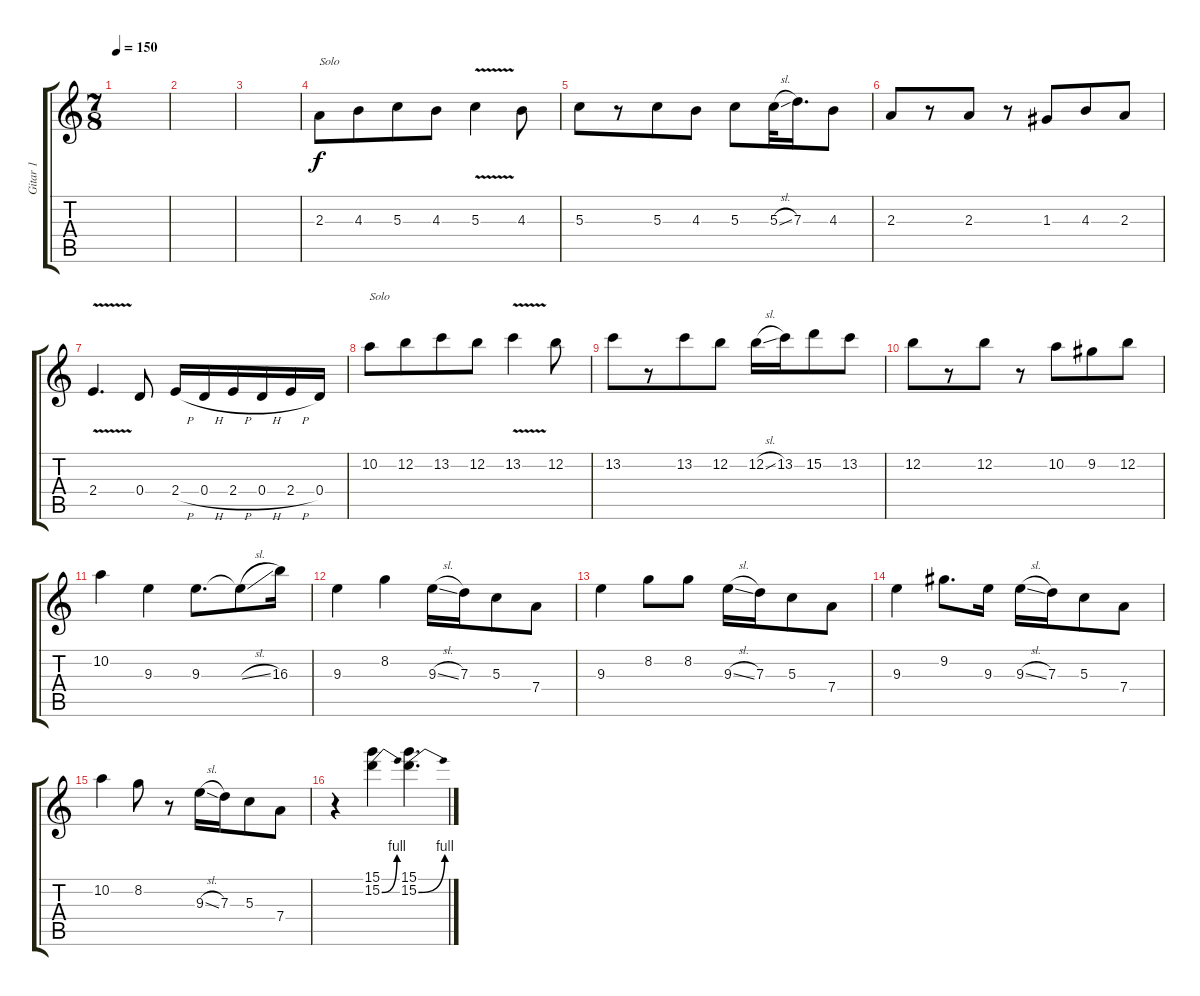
\track ("Gitar 1" "Gitar 1") {instrument overdrivenguitar}
\staff {score tabs}
\tuning (E4 B3 G3 D3 A2 E2) {hide}
\ts (7 8)
\tempo 150
\clef g2
\ks c
|
|
|
2.3.8{txt "Solo"} 4.3.8 5.3.8 4.3.8 5.3{v}.4 4.3.8 |
5.3.8 r.8 5.3.8 4.3.8 5.3.8 5.3{sl}.32 7.3.16{d} 4.3.8 |
2.3.8 r.8 2.3.8 r.8 1.3.8 4.3.8 2.3.8 |
2.4{v}.4{d} 0.4.8 2.4{h}.16 0.4{h}.16 2.4{h}.16 0.4{h}.16 2.4{h}.16 0.4.16 |
10.2.8{txt "Solo"} 12.2.8 13.2.8 12.2.8 13.2{v}.4 12.2.8 |
13.2.8 r.8 13.2.8 12.2.8 12.2{sl}.16 13.2.16 15.2.8 13.2.8 |
12.2.8 r.8 12.2.8 r.8 10.2.8 9.2.8 12.2.8 |
10.2.4 9.3.4 9.3.8{d} 9.3{sl t}.8 16.3.16 |
9.3.4 8.2.4 9.3{sl}.16 7.3.16 5.3.8 7.4.8 |
9.3.4 8.2.8 8.2.8 9.3{sl}.16 7.3.16 5.3.8 7.4.8 |
9.3.4 9.2.8{d} 9.3.16 9.3{sl}.16 7.3.16 5.3.8 7.4.8 |
10.2.4 8.2.8 r.8 9.3{sl}.16 7.3.16 5.3.8 7.4.8 |
r.4 (15.1 15.2{be (bend 0 0 60 4)}).4 (15.1 15.2{be (bend 0 0 60 4)}).4{d}
